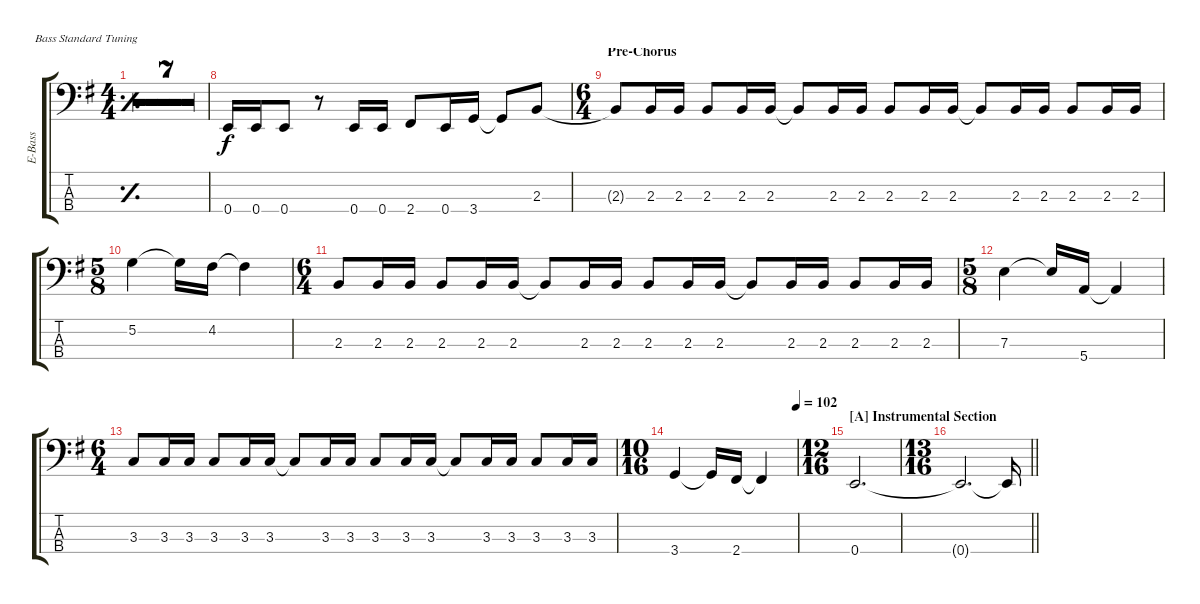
\defaultSystemsLayout 4
\bracketExtendMode groupsimilarinstruments
\otherSystemsTrackNameOrientation horizontal
\track ("Electric Bass" "E-Bass") {multiBarRest instrument electricbassfinger}
\staff {score tabs}
\tuning (G2 D2 A1 E1)
\ts (4 4)
\tempo 106
\clef f4
\simile simple
\ks g
|
|
|
|
|
|
|
0.4{acc forcenatural}.16{beam Up} 0.4{acc forcenatural}.16{beam Up} 0.4{acc forcenatural}.8{beam Up} r.8{beam Up} 0.4{acc forcenatural}.16{beam Up} 0.4{acc forcenatural}.16{beam Up} 2.4{acc #}.8{beam Up} 0.4{acc forcenatural}.16{beam Up} 3.4{acc forcenatural}.16{beam Up} 3.4{t acc forcenatural}.8{beam Up} 2.3{acc forcenatural}.8{beam Up} |
\ts (6 4)
\beaming (8 2 2 2 2 2 2)
\section ("" "Pre-Chorus")
2.3{t acc forcenatural}.8{beam Up} 2.3{acc forcenatural}.16{beam Up} 2.3{acc forcenatural}.16{beam Up} 2.3{acc forcenatural}.8{beam Up} 2.3{acc forcenatural}.16{beam Up} 2.3{acc forcenatural}.16{beam Up} 2.3{t acc forcenatural}.8{beam Up} 2.3{acc forcenatural}.16{beam Up} 2.3{acc forcenatural}.16{beam Up} 2.3{acc forcenatural}.8{beam Up} 2.3{acc forcenatural}.16{beam Up} 2.3{acc forcenatural}.16{beam Up} 2.3{t acc forcenatural}.8{beam Up} 2.3{acc forcenatural}.16{beam Up} 2.3{acc forcenatural}.16{beam Up} 2.3{acc forcenatural}.8{beam Up} 2.3{acc forcenatural}.16{beam Up} 2.3{acc forcenatural}.16{beam Up} |
\ts (5 8)
\beaming (8 2 2 2 2 2 2)
5.2{acc forcenatural}.4{beam Down} 5.2{t acc forcenatural}.16{beam Down} 4.2{acc #}.16{beam Down} 4.2{t acc #}.4{beam Down} |
\ts (6 4)
\beaming (8 2 2 2 2 2 2)
2.3{acc forcenatural}.8{beam Up} 2.3{acc forcenatural}.16{beam Up} 2.3{acc forcenatural}.16{beam Up} 2.3{acc forcenatural}.8{beam Up} 2.3{acc forcenatural}.16{beam Up} 2.3{acc forcenatural}.16{beam Up} 2.3{t acc forcenatural}.8{beam Up} 2.3{acc forcenatural}.16{beam Up} 2.3{acc forcenatural}.16{beam Up} 2.3{acc forcenatural}.8{beam Up} 2.3{acc forcenatural}.16{beam Up} 2.3{acc forcenatural}.16{beam Up} 2.3{t acc forcenatural}.8{beam Up} 2.3{acc forcenatural}.16{beam Up} 2.3{acc forcenatural}.16{beam Up} 2.3{acc forcenatural}.8{beam Up} 2.3{acc forcenatural}.16{beam Up} 2.3{acc forcenatural}.16{beam Up} |
\ts (5 8)
\beaming (8 2 1 2)
7.3{acc forcenatural}.4{beam Down} 7.3{t acc forcenatural}.16{beam Up} 5.4{acc forcenatural}.16{beam Up} 5.4{t acc forcenatural}.4{beam Up} |
\ts (6 4)
\beaming (8 2 2 2 2 2 2)
3.3{acc forcenatural}.8{beam Up} 3.3{acc forcenatural}.16{beam Up} 3.3{acc forcenatural}.16{beam Up} 3.3{acc forcenatural}.8{beam Up} 3.3{acc forcenatural}.16{beam Up} 3.3{acc forcenatural}.16{beam Up} 3.3{t acc forcenatural}.8{beam Up} 3.3{acc forcenatural}.16{beam Up} 3.3{acc forcenatural}.16{beam Up} 3.3{acc forcenatural}.8{beam Up} 3.3{acc forcenatural}.16{beam Up} 3.3{acc forcenatural}.16{beam Up} 3.3{t acc forcenatural}.8{beam Up} 3.3{acc forcenatural}.16{beam Up} 3.3{acc forcenatural}.16{beam Up} 3.3{acc forcenatural}.8{beam Up} 3.3{acc forcenatural}.16{beam Up} 3.3{acc forcenatural}.16{beam Up} |
\ts (10 16)
\beaming (8 2 1 2)
\tempo (102 1)
3.4{acc forcenatural}.4{beam Up} 3.4{t acc forcenatural}.16{beam Up} 2.4{acc #}.16{beam Up} 2.4{t acc #}.4{beam Up} |
\ts (12 16)
\section ("A" "Instrumental Section")
0.4{acc forcenatural}.2{d beam Up} |
\ts (13 16)
\beaming (16 6 5 2)
\barLineRight lightlight
0.4{t acc forcenatural}.2{d beam Up} 0.4{t acc forcenatural}.16{beam Up}
